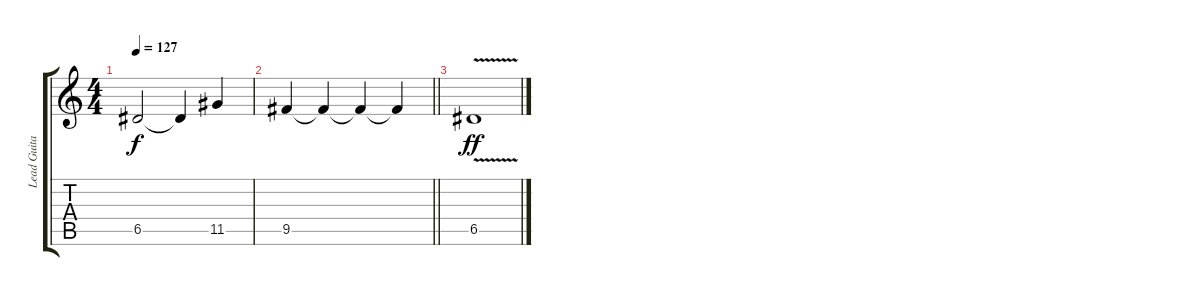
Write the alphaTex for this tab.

\track ("Lead Guitar" "Lead Guita") {instrument distortionguitar}
\staff {score tabs}
\tuning (E4 B3 G3 D3 A2 D2) {hide}
\ts (4 4)
\tempo 127
\clef g2
\ks c
6.5.2{dy f} 6.5{t}.4 11.5.4 |
\barLineRight lightlight
9.5.4 9.5{t}.4 9.5{t}.4 9.5{t}.4 |
6.5{v}.1{dy ff volume 2}
